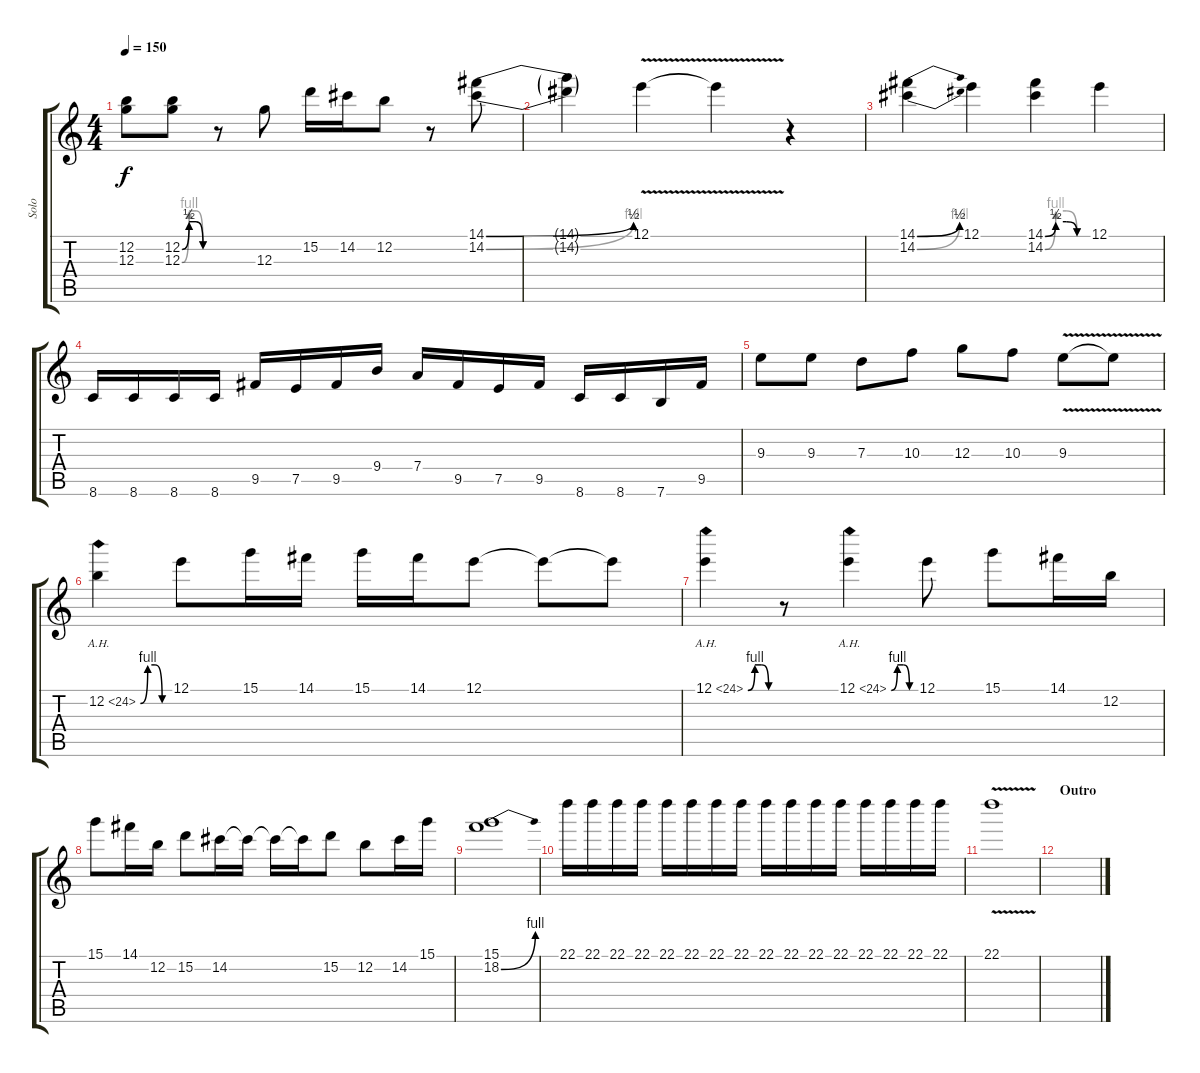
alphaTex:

\track ("Solo" "Solo") {instrument distortionguitar}
\staff {score tabs}
\tuning (E4 B3 G3 D3 A2 E2) {hide}
\ts (4 4)
\tempo 150
\clef g2
\ks c
(12.2 12.3).8{dy f} (12.2{be (custom 0 0 15 2 30 2 45 0 60 0)} 12.3{be (custom 0 0 15 4 30 4 45 0 60 0)}).8 r.8 12.3.8 15.2.16 14.2.16 12.2.8 r.8 (14.1{be (bend 0 0 60 2)} 14.2{be (bend 0 0 60 4)}).8 |
(14.1{t} 14.2{t}).4 12.1{v}.4 12.1{t}.4 r.4 |
(14.1{be (bend 0 0 60 2)} 14.2{be (bend 0 0 60 4)}).4 12.1.4 (14.1{be (custom 0 0 15 2 30 2 45 0 60 0)} 14.2{be (custom 0 0 15 4 30 4 45 0 60 0)}).4 12.1.4 |
8.6.16 8.6.16 8.6.16 8.6.16 9.5.16 7.5.16 9.5.16 9.4.16 7.4.16 9.5.16 7.5.16 9.5.16 8.6.16 8.6.16 7.6.16 9.5.16 |
9.3.8 9.3.8 7.3.8 10.3.8 12.3.8 10.3.8 9.3{v}.8 9.3{t}.8 |
12.2{be (custom 0 0 15 4 30 4 45 0 60 0) ah 12}.4 12.1.8 15.1.16 14.1.16 15.1.16 14.1.16 12.1.8 12.1{t}.8 12.1{t}.8 |
12.1{be (custom 0 0 15 4 30 4 45 0 60 0) ah 12}.4 r.8 12.1{be (custom 0 0 15 4 30 4 45 0 60 0) ah 12}.4 12.1.8 15.1.8 14.1.16 12.2.16 |
15.1.8 14.1.16 12.2.16 15.2.8 14.2.16 14.2{t}.16 14.2{t}.16 14.2{t}.16 15.2.8 12.2.8 14.2.16 15.1.16 |
(15.1 18.2{be (bend 0 0 60 4)}).1 |
22.1.16 22.1.16 22.1.16 22.1.16 22.1.16 22.1.16 22.1.16 22.1.16 22.1.16 22.1.16 22.1.16 22.1.16 22.1.16 22.1.16 22.1.16 22.1.16 |
22.1{v}.1 |
\section ("" "Outro")
